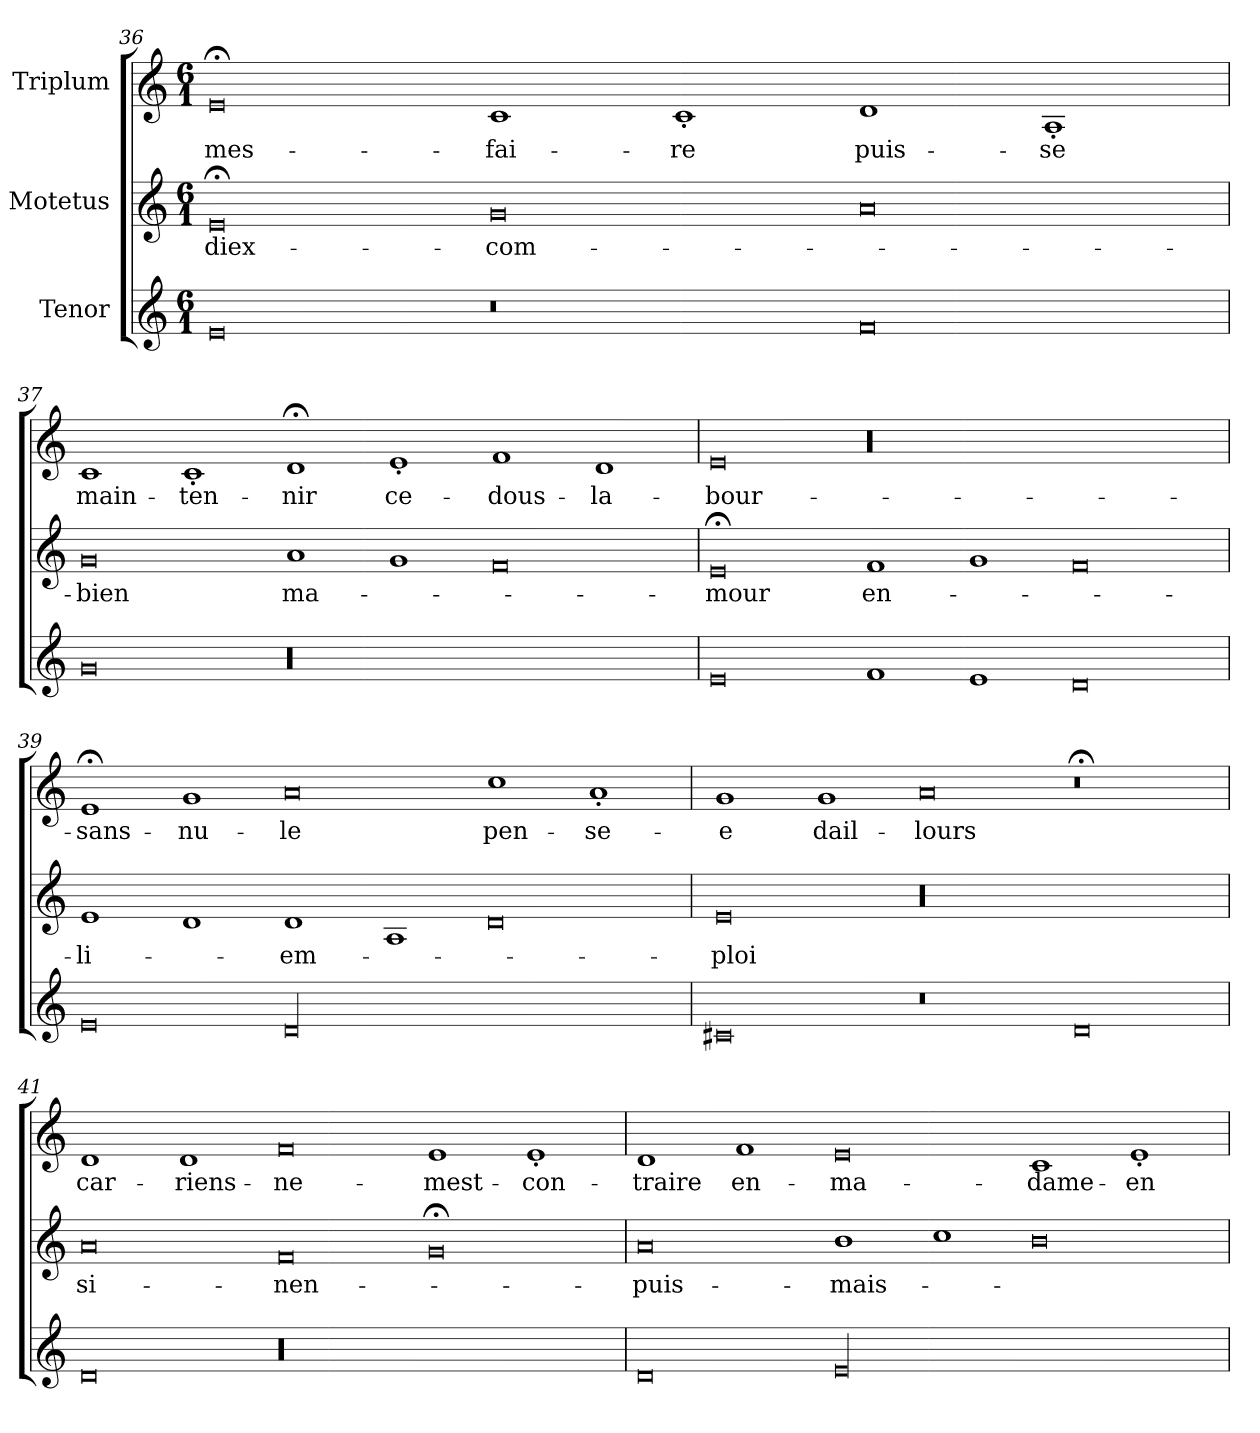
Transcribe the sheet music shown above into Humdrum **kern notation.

**kern	**kern	**text	**kern	**text
*part3	*part2	*part2	*part1	*part1
*staff3	*staff2	*staff2	*staff1	*staff1
*I"Tenor	*I"Motetus	*	*I"Triplum	*
!!LO:PB:g=z
*clefG2	*clefG2	*	*clefG2	*
*k[]	*k[]	*	*k[]	*
*C:	*C:	*	*C:	*
*M6/1	*M6/1	*	*M6/1	*
=36	=36	=36	=36	=36
0e/	0e;</	diex-	0e;</	mes-
0r	0g/	com-	1c/	-fai-
.	.	.	1c'/	-re
0f/	0a/	.	1d/	puis-
.	.	.	1A'/	-se
=37	=37	=37	=37	=37
0g/	0g/	-bien	1c/	main-
.	.	.	1c'/	-ten-
00r	1a/	ma-	1d;</	-nir
.	1g/	.	1e'/	ce-
.	0f/	.	1f/	dous-
.	.	.	1d/	la-
=38	=38	=38	=38	=38
0e/	0e;</	-mour	0e/	bour-
1f/	1f/	en-	00r	.
1e/	1g/	.	.	.
0d/	0f/	.	.	.
=39	=39	=39	=39	=39
0e/	1e/	li-	1e;</	sans-
.	1d/	.	1g/	nu-
00d/	1d/	em-	0a/	-le
.	1A/	.	.	.
.	0d/	.	1cc\	pen-
.	.	.	1a'/	-se-
=40	=40	=40	=40	=40
0c#X/	0e/	-ploi	1g/	-e
.	.	.	1g/	dail-
0r	00r	.	0a/	-lours
0d/	.	.	0r;<	.
=41	=41	=41	=41	=41
0d/	0a/	si-	1d/	car-
.	.	.	1d/	riens-
00r	0f/	nen-	0f/	ne-
.	0g;</	.	1e/	mest-
.	.	.	1e'/	con-
=42	=42	=42	=42	=42
0d/	0a/	puis-	1d/	-traire
.	.	.	1f/	en-
00e/	1b\	mais-	0e/	ma-
.	1cc\	.	.	.
.	0b\	.	1c/	dame-
.	.	.	1e'/	en-
=	=	=	=	=
*-	*-	*-	*-	*-
